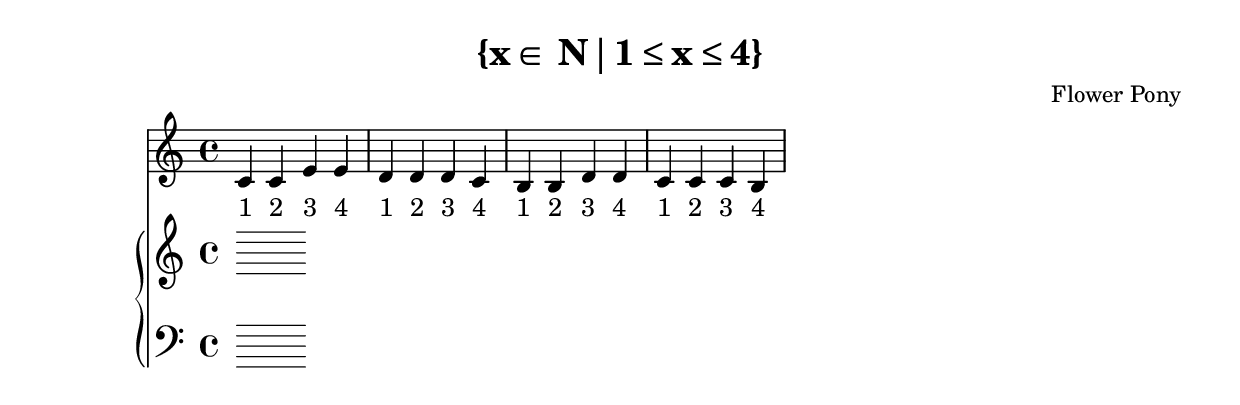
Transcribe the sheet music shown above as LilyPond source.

\version "2.21.0"

\header {
 date = "2024"
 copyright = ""
 title = "{x∈ N∣1≤x≤4}"
 composer = "Flower Pony"
}

lyricsPattern = \lyricmode {
  "1"4 "2"4 "3"4 "4"4
}

\book {
  \score {
  <<
    \new Staff = "singer" <<
      \new Voice = "vocal" { \time 4/4  { c'4 c'4 e'4 e'4 
                                          d'4 d'4 d'4 c'4 
                                          b4  b4  d'4 d'4 
                                          c'4 c'4 c'4 b4 } }
      \addlyrics { \time 4/4 {  \lyricsPattern  \lyricsPattern \lyricsPattern \lyricsPattern }}
                            
    >>
     \new PianoStaff = "piano" <<
      \new Staff = "upper" { \time 4/4 {  } }
      \new Staff = "lower" { \time 4/4 \clef bass { } }
    >>
  >>
  \layout { }
  \midi { }
  }
}

